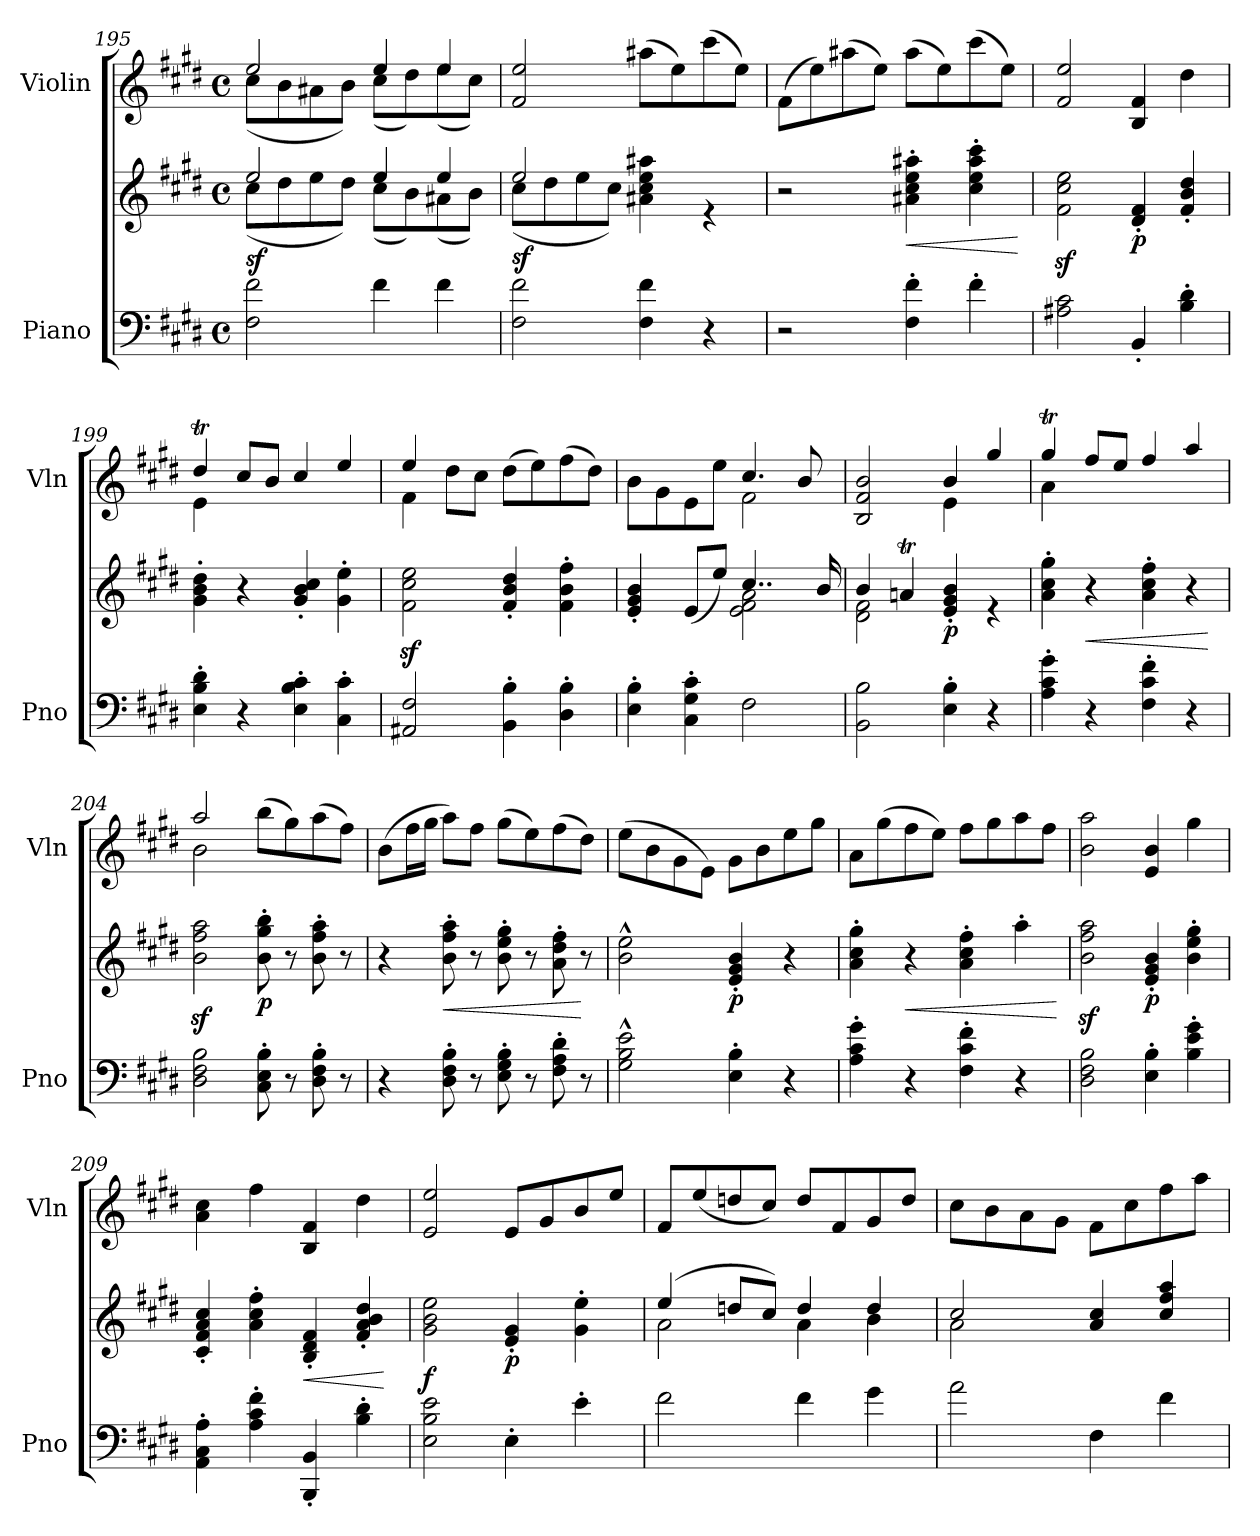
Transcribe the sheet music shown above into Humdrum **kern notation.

**kern	**kern	**dynam	**kern
*part2	*part2	*part2	*part1
*staff3	*staff2	*staff2/3	*staff1
*I"Piano	*	*	*I"Violin
*I'Pno	*	*	*I'Vln
*clefF4	*clefG2	*	*clefG2
*k[f#c#g#d#]	*k[f#c#g#d#]	*	*k[f#c#g#d#]
*M4/4	*M4/4	*	*M4/4
*met(c)	*met(c)	*	*met(c)
=195	=195	=195	=195
*	*^	*	*^
!	!	!	!LO:DY:b	!	!
2F#\ 2f#\	2ee/	(8cc#\L	sf	2ee/	(8cc#\L
.	.	8dd#\	.	.	8b\
.	.	8ee\	.	.	8a#X\
.	.	8dd#\J)	.	.	8b\J)
4f#\	4ee/	(8cc#\L	.	4ee/	(8cc#\L
.	.	8b\)	.	.	8dd#\)
4f#\	4ee/	(8a#X\	.	4ee/	(8ee\
.	.	8b\J)	.	.	8cc#\J)
!!LO:LB:g=z
=196	=196	=196	=196	=196	=196
!	!	!	!LO:DY:b	!	!
*	*	*	*	*v	*v
2F#\ 2f#\	2ee/	(8cc#\L	sf	2f#/ 2ee/
.	.	8dd#\	.	.
.	.	8ee\	.	.
.	.	8cc#\J)	.	.
4F#\ 4f#\	4a#X\ 4cc#\ 4ee\ 4aa#X\	2ryy	.	(8aa#X\L
.	.	.	.	8ee\)
4r	4re	.	.	(8ccc#\
.	.	.	.	8ee\J)
*	*v	*v	*	*
=197	=197	=197	=197
2r	2r	.	(8f#\L
.	.	.	8ee\)
.	.	.	(8aa#X\
.	.	.	8ee\J)
!	!	!LO:HP:b	!
4F#\' 4f#\'	4a#X\' 4cc#\' 4ee\' 4aa#X\'	<	(8aa#\L
.	.	.	8ee\)
4f#'\	4cc#\' 4ee\' 4aa#\' 4ccc#\'	.	(8ccc#\
.	.	.	8ee\J)
.	.	[	.
=198	=198	=198	=198
2A#X\ 2c#\	2f#\z< 2cc#\z< 2ee\z<	.	2f#/ 2ee/
!	!	!LO:DY:b	!
4BB'/	4d#/' 4f#/'	p	4B/ 4f#/
4B\' 4d#\'	4f#/' 4b/' 4dd#/'	.	4dd#\
=199	=199	=199	=199
*	*	*	*^
4E\' 4B\' 4d#\'	4g#\' 4b\' 4dd#\'	.	4dd#t/	4e\
4r	4r	.	8cc#/L	2.ryy
.	.	.	8b/J	.
4E\' 4B\' 4c#\'	4g#/' 4b/' 4cc#/'	.	4cc#/	.
4C#\' 4c#\'	4g#\' 4ee\'	.	4ee/	.
=200	=200	=200	=200	=200
2AA#X/ 2F#/	2f#\z< 2cc#\z< 2ee\z<	.	4ee/	4f#\
.	.	.	8dd#\L	2.ryy
.	.	.	8cc#\J	.
4BB\' 4B\'	4f#/' 4b/' 4dd#/'	.	(>8dd#\L	.
.	.	.	8ee\)	.
4D#\' 4B\'	4f#\' 4b\' 4ff#\'	.	(>8ff#\	.
.	.	.	8dd#\J)	.
=201	=201	=201	=201	=201
*	*^	*	*	*
4E\' 4B\'	4e/' 4g#/' 4b/'	2ryy	.	8b\L	2ryy
.	.	.	.	8g#\	.
4C#\' 4G#\' 4c#\'	(8e/L	.	.	8e\	.
.	8ee/J)	.	.	8ee\J	.
2F#\	4..cc#/	2e\ 2f#\ 2a\	.	4.cc#/	2f#\
.	.	.	.	8b/	.
.	16b/	.	.	.	.
=202	=202	=202	=202	=202	=202
2BB\ 2B\	4b/	2d#\ 2f#\	.	2B/ 2f#/ 2b/	2ryy
.	4anT/	.	.	.	.
!	!	!	!LO:DY:b	!	!
4E\' 4B\'	4e/' 4g#/' 4b/'	2ryy	p	4b/	4e\
4r	4re	.	.	4gg#/	4ryy
*	*v	*v	*	*	*
!!LO:LB:g=z	!!
=203	=203	=203	=203	=203
4A\' 4c#\' 4g#\'	4a\' 4cc#\' 4gg#\'	.	4gg#t/	4a\
!	!	!LO:HP:b	!	!
4r	4r	<	8ff#/L	2.ryy
.	.	.	8ee/J	.
4F#\' 4c#\' 4f#\'	4a\' 4cc#\' 4ff#\'	.	4ff#/	.
4r	4r	.	4aa/	.
*	*	*	*v	*v
.	.	[	.
=204	=204	=204	=204
*	*	*	*^
2D#\ 2F#\ 2B\	2b\z< 2ff#\z< 2aa\z<	.	2aa/	2b\
!	!	!LO:DY:b	!	!
8C#\' 8E\' 8B\'	8b\' 8gg#\' 8bb\'	p	(>8bb\L	2ryy
8r	8r	.	8gg#\)	.
8D#\' 8F#\' 8B\'	8b\' 8ff#\' 8aa\'	.	(>8aa\	.
8r	8r	.	8ff#\J)	.
*	*	*	*v	*v
=205	=205	=205	=205
4r	4r	.	(8b\L
.	.	.	16ff#\L
.	.	.	16gg#\JJ
!	!	!LO:HP:b	!
8D#\' 8F#\' 8B\'	8b\' 8ff#\' 8aa\'	<	8aa\L)
8r	8r	.	8ff#\J
8E\' 8G#\' 8B\'	8b\' 8ee\' 8gg#\'	.	(8gg#\L
8r	8r	.	8ee\)
8F#\' 8A\' 8d#\'	8a\' 8dd#\' 8ff#\'	.	(8ff#\
8r	8r	[	8dd#\J)
=206	=206	=206	=206
2G#\^^ 2B\^^ 2e\^^	2b\^^ 2ee\^^	.	(8ee\L
.	.	.	8b\
.	.	.	8g#\
.	.	.	8e\J)
!	!	!LO:DY:b	!
4E\' 4B\'	4e/' 4g#/' 4b/'	p	8g#\L
.	.	.	8b\
4r	4r	.	8ee\
.	.	.	8gg#\J
=207	=207	=207	=207
4A\' 4c#\' 4g#\'	4a\' 4cc#\' 4gg#\'	.	8a\L
.	.	.	(8gg#\
!	!	!LO:HP:b	!
4r	4r	<	8ff#\
.	.	.	8ee\J)
4F#\' 4c#\' 4f#\'	4a\' 4cc#\' 4ff#\'	.	8ff#\L
.	.	.	8gg#\
4r	4aa'\	.	8aa\
.	.	.	8ff#\J
.	.	[	.
=208	=208	=208	=208
2D#\ 2F#\ 2B\	2b\z< 2ff#\z< 2aa\z<	.	2b\ 2aa\
!	!	!LO:DY:b	!
4E\' 4B\'	4e/' 4g#/' 4b/'	p	4e/ 4b/
4B\' 4e\' 4g#\'	4b\' 4ee\' 4gg#\'	.	4gg#\
=209	=209	=209	=209
4AA\' 4C#\' 4A\'	4c#/' 4f#/' 4a/' 4cc#/'	.	4a\ 4cc#\
4A\' 4c#\' 4f#\'	4a\' 4cc#\' 4ff#\'	.	4ff#\
!	!	!LO:HP:b	!
4BBB/' 4BB/'	4B/' 4d#/' 4f#/'	<	4B/ 4f#/
4B\' 4d#\'	4f#/' 4a/' 4b/' 4dd#/'	.	4dd#\
.	.	[	.
=210	=210	=210	=210
!	!	!LO:DY:b	!
2E\ 2B\ 2e\	2g#\ 2b\ 2ee\	f	2e/ 2ee/
!	!	!LO:DY:b	!
4E'\	4e/' 4g#/'	p	8e/L
.	.	.	8g#/
4e'\	4g#\' 4ee\'	.	8b/
.	.	.	8ee/J
!!LO:LB:g=z
=211	=211	=211	=211
*	*^	*	*
2f#\	(4ee/	2a\	.	8f#/L
.	.	.	.	(8ee/
.	8ddn/L	.	.	8ddn/
.	8cc#/J)	.	.	8cc#/J)
4f#\	4dd/	4a\	.	8dd/L
.	.	.	.	8f#/
4g#\	4dd/	4b\	.	8g#/
.	.	.	.	8dd/J
=212	=212	=212	=212	=212
2a\	2cc#/	2a\	.	8cc#\L
.	.	.	.	8b\
.	.	.	.	8a\
.	.	.	.	8g#\J
4F#\	4a/ 4cc#/	2ryy	.	8f#\L
.	.	.	.	8cc#\
4f#\	4cc#/ 4ff#/ 4aa/	.	.	8ff#\
.	.	.	.	8aa\J
*	*v	*v	*	*
=	=	=	=
*-	*-	*-	*-
